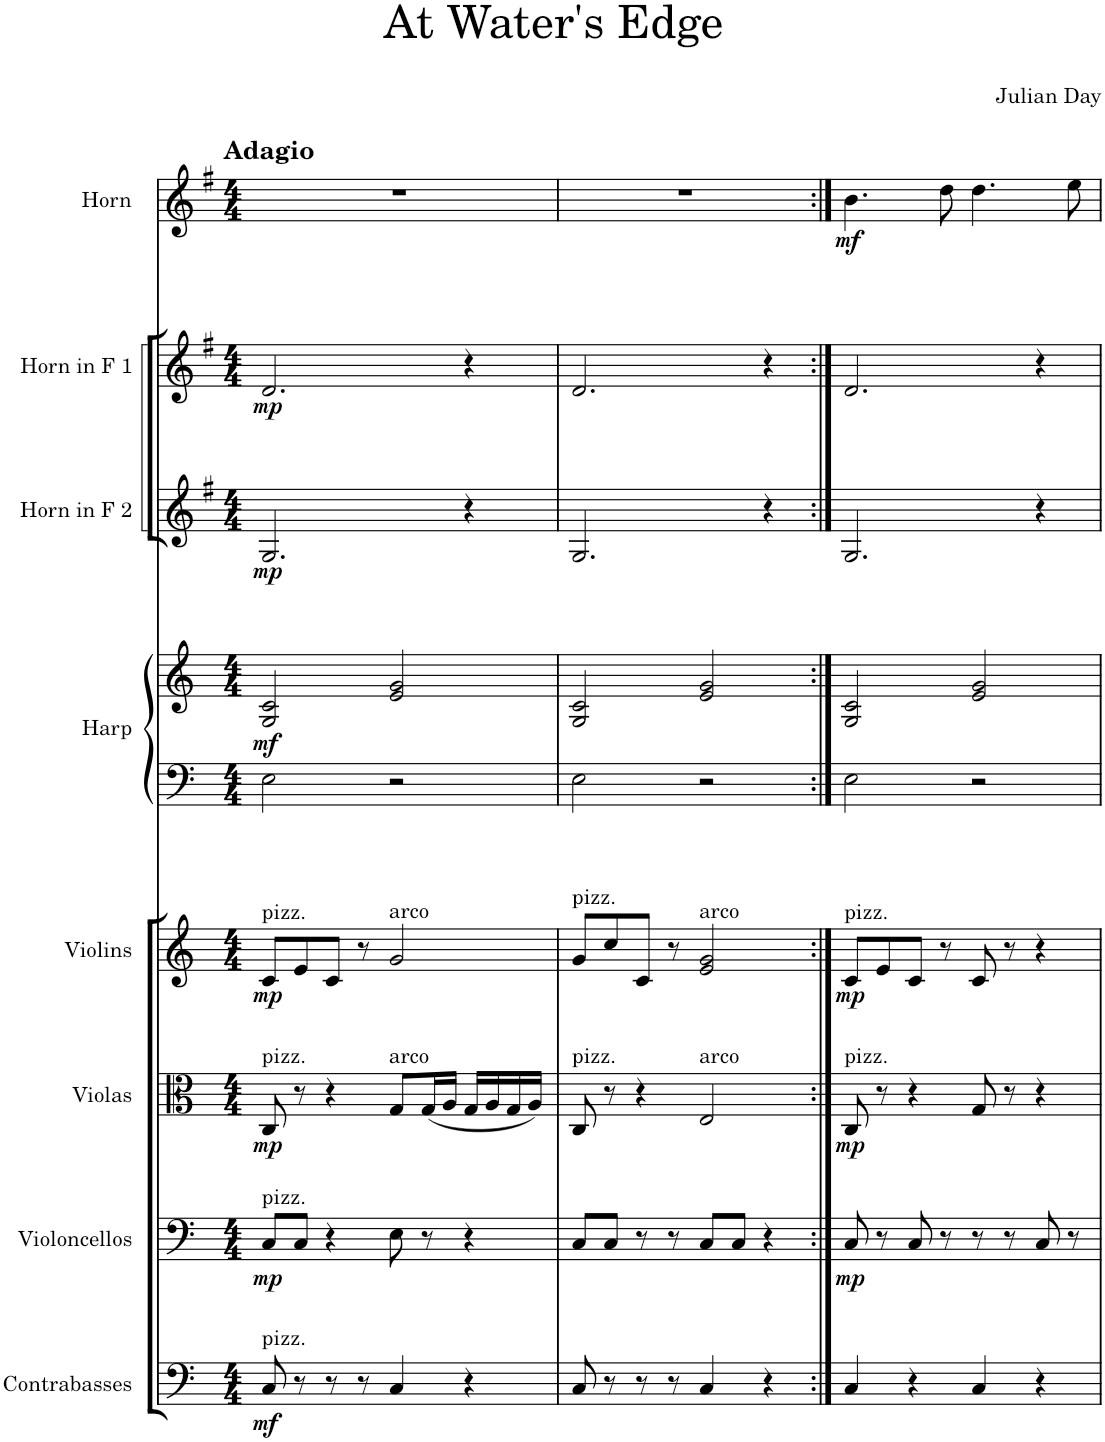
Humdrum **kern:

**kern	**dynam	**kern	**dynam	**kern	**dynam	**kern	**dynam	**kern	**kern	**dynam	**kern	**dynam	**kern	**dynam	**kern	**dynam
*part8	*part8	*part7	*part7	*part6	*part6	*part5	*part5	*part4	*part4	*part4	*part3	*part3	*part2	*part2	*part1	*part1
*staff9	*staff9	*staff8	*staff8	*staff7	*staff7	*staff6	*staff6	*staff5	*staff4	*staff4/5	*staff3	*staff3	*staff2	*staff2	*staff1	*staff1
*I"Contrabasses	*	*I"Violoncellos	*	*I"Violas	*	*I"Violins	*	*I"Harp	*	*	*I"Horn in F 2	*	*I"Horn in F 1	*	*I"Horn	*
*I'Cbs.	*	*I'Vcs.	*	*I'Vlas.	*	*I'Vlns.	*	*I'Hrp.	*	*	*I'Hn. in F 2	*	*I'Hn. in F 1	*	*I'Hn.	*
*clefF4	*	*clefF4	*	*clefC3	*	*clefG2	*	*clefF4	*clefG2	*	*clefG2	*	*clefG2	*	*clefG2	*
*Trd7c12	*	*	*	*	*	*	*	*	*	*	*Trd4c7	*	*Trd4c7	*	*Trd4c7	*
*k[]	*	*k[]	*	*k[]	*	*k[]	*	*k[]	*k[]	*	*k[f#]	*	*k[f#]	*	*k[f#]	*
*M4/4	*	*M4/4	*	*M4/4	*	*M4/4	*	*M4/4	*M4/4	*	*M4/4	*	*M4/4	*	*M4/4	*
=1	=1	=1	=1	=1	=1	=1	=1	=1	=1	=1	=1	=1	=1	=1	=1	=1
!	!	!	!	!	!	!	!	!	!	!	!	!	!	!	!LO:TX:a:B:t=Adagio	!
!	!	!	!	!	!	!LO:TX:a:t=pizz.	!	!	!	!	!	!	!	!	!	!
!	!	!	!	!LO:TX:a:t=pizz.	!	!	!	!	!	!	!	!	!	!	!	!
!	!	!LO:TX:a:t=pizz.	!	!	!	!	!	!	!	!	!	!	!	!	!	!
!LO:TX:a:t=pizz.	!	!	!	!	!	!	!	!	!	!	!	!	!	!	!	!
!	!LO:DY:b	!	!LO:DY:b	!	!LO:DY:b	!	!LO:DY:b	!	!	!LO:DY:b	!	!LO:DY:b	!	!LO:DY:b	!	!
8C/	mf	8C/L	mp	8C/	mp	8c/L	mp	2E\	2G/ 2c/	mf	2.G/	mp	2.d/	mp	1r	.
8r	.	8C/J	.	8r	.	8e/	.	.	.	.	.	.	.	.	.	.
8r	.	4r	.	4r	.	8c/J	.	.	.	.	.	.	.	.	.	.
8r	.	.	.	.	.	8r	.	.	.	.	.	.	.	.	.	.
!	!	!	!	!	!	!LO:TX:a:t=arco	!	!	!	!	!	!	!	!	!	!
!	!	!	!	!LO:TX:a:t=arco	!	!	!	!	!	!	!	!	!	!	!	!
4C/	.	8E\	.	8G/L	.	2g/	.	2r	2e/ 2g/	.	.	.	.	.	.	.
.	.	8r	.	(16G/L	.	.	.	.	.	.	.	.	.	.	.	.
.	.	.	.	16A/JJ	.	.	.	.	.	.	.	.	.	.	.	.
4r	.	4r	.	16G/LL	.	.	.	.	.	.	4r	.	4r	.	.	.
.	.	.	.	16A/	.	.	.	.	.	.	.	.	.	.	.	.
.	.	.	.	16G/	.	.	.	.	.	.	.	.	.	.	.	.
.	.	.	.	16A/JJ)	.	.	.	.	.	.	.	.	.	.	.	.
=2	=2	=2	=2	=2	=2	=2	=2	=2	=2	=2	=2	=2	=2	=2	=2	=2
!	!	!	!	!	!	!LO:TX:a:t=pizz.	!	!	!	!	!	!	!	!	!	!
!	!	!	!	!LO:TX:a:t=pizz.	!	!	!	!	!	!	!	!	!	!	!	!
8C/	.	8C/L	.	8C/	.	8g/L	.	2E\	2G/ 2c/	.	2.G/	.	2.d/	.	1r	.
8r	.	8C/J	.	8r	.	8cc/	.	.	.	.	.	.	.	.	.	.
8r	.	8r	.	4r	.	8c/J	.	.	.	.	.	.	.	.	.	.
8r	.	8r	.	.	.	8r	.	.	.	.	.	.	.	.	.	.
!	!	!	!	!	!	!LO:TX:a:t=arco	!	!	!	!	!	!	!	!	!	!
!	!	!	!	!LO:TX:a:t=arco	!	!	!	!	!	!	!	!	!	!	!	!
4C/	.	8C/L	.	2E/	.	2e/ 2g/	.	2r	2e/ 2g/	.	.	.	.	.	.	.
.	.	8C/J	.	.	.	.	.	.	.	.	.	.	.	.	.	.
4r	.	4r	.	.	.	.	.	.	.	.	4r	.	4r	.	.	.
=3:|!	=3:|!	=3:|!	=3:|!	=3:|!	=3:|!	=3:|!	=3:|!	=3:|!	=3:|!	=3:|!	=3:|!	=3:|!	=3:|!	=3:|!	=3:|!	=3:|!
!	!	!	!	!	!	!LO:TX:a:t=pizz.	!	!	!	!	!	!	!	!	!	!
!	!	!	!	!LO:TX:a:t=pizz.	!	!	!	!	!	!	!	!	!	!	!	!
!	!	!	!LO:DY:b	!	!LO:DY:b	!	!LO:DY:b	!	!	!	!	!	!	!	!	!LO:DY:b
4C/	.	8C/	mp	8C/	mp	8c/L	mp	2E\	2G/ 2c/	.	2.G/	.	2.d/	.	4.b\	mf
.	.	8r	.	8r	.	8e/	.	.	.	.	.	.	.	.	.	.
4r	.	8C/	.	4r	.	8c/J	.	.	.	.	.	.	.	.	.	.
.	.	8r	.	.	.	8r	.	.	.	.	.	.	.	.	8dd\	.
4C/	.	8r	.	8G/	.	8c/	.	2r	2e/ 2g/	.	.	.	.	.	4.dd\	.
.	.	8r	.	8r	.	8r	.	.	.	.	.	.	.	.	.	.
4r	.	8C/	.	4r	.	4r	.	.	.	.	4r	.	4r	.	.	.
.	.	8r	.	.	.	.	.	.	.	.	.	.	.	.	8ee\	.
=	=	=	=	=	=	=	=	=	=	=	=	=	=	=	=	=
*-	*-	*-	*-	*-	*-	*-	*-	*-	*-	*-	*-	*-	*-	*-	*-	*-
